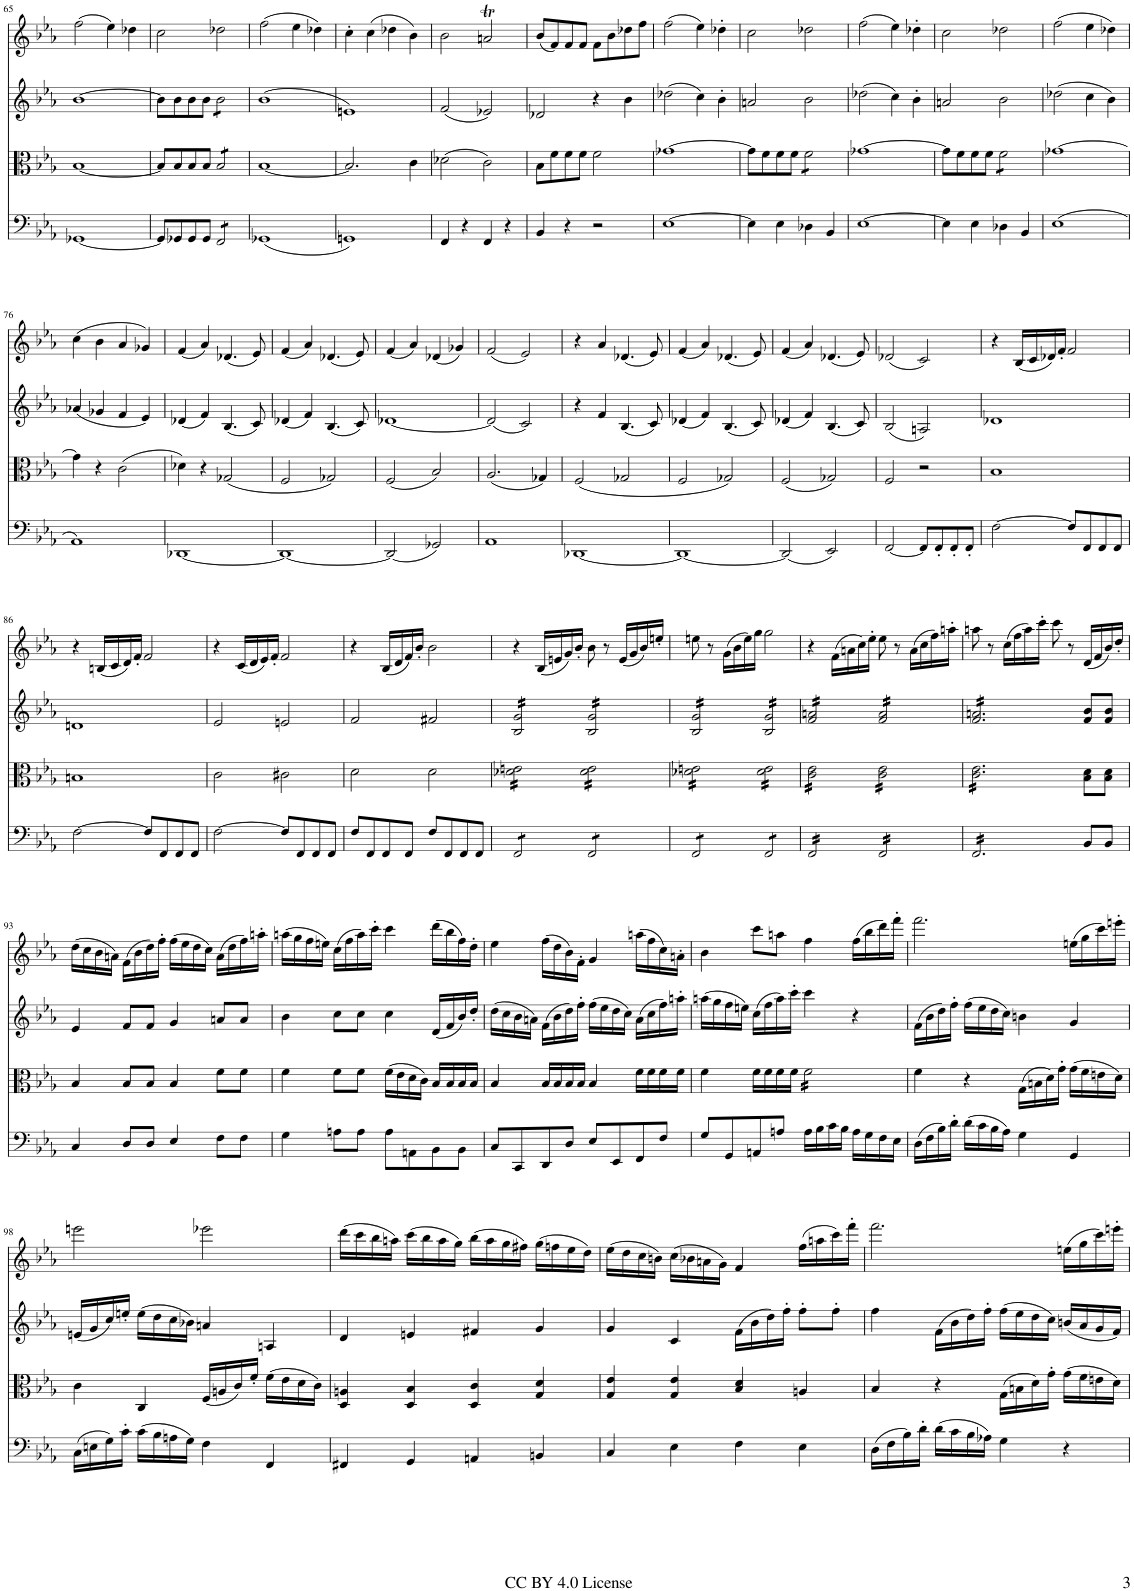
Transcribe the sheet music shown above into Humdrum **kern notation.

**kern	**kern	**kern	**kern
*part4	*part3	*part2	*part1
*staff4	*staff3	*staff2	*staff1
*I"Cello	*I"Viola	*I"Violin II	*I"Violin I
*	*I'Vla	*I'Vln	*I'Vln
!!LO:PB:g=z
*clefF4	*clefC3	*clefG2	*clefG2
*k[b-e-a-]	*k[b-e-a-]	*k[b-e-a-]	*k[b-e-a-]
*M4/4	*M4/4	*M4/4	*M4/4
*met(c)	*met(c)	*met(c)	*met(c)
=65	=65	=65	=65
[1GG-X	[1B-	[1b-	(2ff\
.	.	.	4ee-\)
.	.	.	4dd-X\
=66	=66	=66	=66
8GG-/L]	8B-/L]	8b-\L]	2cc\
8GG-X/	8B-/	8b-\	.
8GG-/	8B-/	8b-\	.
8GG-/J	8B-/J	8b-\J	.
*tremolo	*	*	*
*	*tremolo	*	*
*	*	*tremolo	*
8FF/L	8B-/L	8b-\L	2dd-X\
8FF/	8B-/	8b-\	.
8FF/	8B-/	8b-\	.
8FF/J	8B-/J	8b-\J	.
*	*	*Xtremolo	*
*	*Xtremolo	*	*
*Xtremolo	*	*	*
=67	=67	=67	=67
(1GG-X	[1B-	(>1b-	(2ff\
.	.	.	4ee-\
.	.	.	4dd-X\)
=68	=68	=68	=68
1GGn)	2.B-/]	1en)	4cc'\
.	.	.	(4cc\
.	.	.	4dd-X\
.	4c\	.	4b-\)
=69	=69	=69	=69
4FF/	(2d-X\	(2f/	2b-\
4r	.	.	.
4FF/	2c\)	2e-X/)	2ant/
4r	.	.	.
=70	=70	=70	=70
4BB-/	8B-\L	2d-X/	(8b-/L
.	8f\	.	8f/)
4r	8f\	.	8f/
.	8f\J	.	8f/J
2r	2f\	4r	8f\L
.	.	.	8b-\
.	.	4b-\	8dd-X\
.	.	.	8ff\J
=71	=71	=71	=71
[1E-	[1g-X	(2dd-X\	(2ff\
.	.	4cc\)	4ee-\)
.	.	4b-'\	4dd-X'\
=72	=72	=72	=72
4E-\]	8g-\L]	2an/	2cc\
.	8f\	.	.
4E-\	8f\	.	.
.	8f\J	.	.
*	*tremolo	*	*
4D-X\	8f\L	2b-\	2dd-X\
.	8f\	.	.
4BB-/	8f\	.	.
.	8f\J	.	.
*	*Xtremolo	*	*
=73	=73	=73	=73
[1E-	[1g-X	(2dd-X\	(2ff\
.	.	4cc\)	4ee-\)
.	.	4b-'\	4dd-X'\
=74	=74	=74	=74
4E-\]	8g-\L]	2an/	2cc\
.	8f\	.	.
4E-\	8f\	.	.
.	8f\J	.	.
*	*tremolo	*	*
4D-X\	8f\L	2b-\	2dd-X\
.	8f\	.	.
4BB-/	8f\	.	.
.	8f\J	.	.
*	*Xtremolo	*	*
=75	=75	=75	=75
(>1E-	[1g-X	(2dd-X\	(2ff\
.	.	4cc\	4ee-\
.	.	4b-\)	4dd-X\)
!!LO:LB:g=z
=76	=76	=76	=76
1AA-)	4g-\]	(4a-X/	(4cc\
.	4r	4g-X/	4b-\
.	(2c\	4f/	4a-/
.	.	4e-/)	4g-X/)
=77	=77	=77	=77
[1DD-X	4d-X\)	(4d-X/	(4f/
.	4r	4f/)	4a-/)
.	(2G-X/	(4.B-/	(4.d-X/
.	.	8c/)	8e-/)
=78	=78	=78	=78
1DD-_	2F/	(4d-X/	(4f/
.	.	4f/)	4a-/)
.	2G-X/)	(4.B-/	(4.d-X/
.	.	8c/)	8e-/)
=79	=79	=79	=79
(2DD-/]	(2F/	[1d-X	(4f/
.	.	.	4a-/)
2GG-X/)	2B-/)	.	(4d-X/
.	.	.	4g-X/)
=80	=80	=80	=80
1AA-	(2.A-/	(2d-/]	(2f/
.	.	2c/)	2e-/)
.	4G-X/)	.	.
=81	=81	=81	=81
[1DD-X	(2F/	4r	4r
.	.	4f/	4a-/
.	2G-X/	(4.B-/	(4.d-X/
.	.	8c/)	8e-/)
=82	=82	=82	=82
1DD-_	2F/	(4d-X/	(4f/
.	.	4f/)	4a-/)
.	2G-X/)	(4.B-/	(4.d-X/
.	.	8c/)	8e-/)
=83	=83	=83	=83
(2DD-/]	(2F/	(4d-X/	(4f/
.	.	4f/)	4a-/)
2EE-/)	2G-X/)	(4.B-/	(4.d-X/
.	.	8c/)	8e-/)
=84	=84	=84	=84
[2FF/	2F/	(2B-/	(2d-X/
8FF/L]	2r	2An/)	2c/)
8FF'/	.	.	.
8FF'/	.	.	.
8FF'/J	.	.	.
=85	=85	=85	=85
[2F\	1B-	1d-X	4r
.	.	.	(16B-/LL
.	.	.	16c/
.	.	.	16d-X/)
.	.	.	16f'/JJ
8F/L]	.	.	2f/
8FF/	.	.	.
8FF/	.	.	.
8FF/J	.	.	.
!!LO:LB:g=z
=86	=86	=86	=86
[2F\	1Bn	1dn	4r
.	.	.	(16Bn/LL
.	.	.	16c/
.	.	.	16d/)
.	.	.	16f'/JJ
8F/L]	.	.	2f/
8FF/	.	.	.
8FF/	.	.	.
8FF/J	.	.	.
=87	=87	=87	=87
[2F\	2c\	2e-/	4r
.	.	.	(16c/LL
.	.	.	16d/
.	.	.	16e-/)
.	.	.	16f'/JJ
8F/L]	2c#X\	2en/	2f/
8FF/	.	.	.
8FF/	.	.	.
8FF/J	.	.	.
=88	=88	=88	=88
8F/L	2d\	2f/	4r
8FF/	.	.	.
8FF/	.	.	(16B-/LL
.	.	.	16d/
8FF/J	.	.	16f/)
.	.	.	16b-'/JJ
8F/L	2d\	2f#X/	2b-\
8FF/	.	.	.
8FF/	.	.	.
8FF/J	.	.	.
=89	=89	=89	=89
*tremolo	*	*	*
*	*tremolo	*	*
*	*	*tremolo	*
8FF/L	16d-X\ 16en\LL	16B-/ 16g/LL	4r
.	16d-X\ 16en\	16B-/ 16g/	.
8FF/	16d-X\ 16en\	16B-/ 16g/	.
.	16d-X\ 16en\	16B-/ 16g/	.
8FF/	16d-X\ 16en\	16B-/ 16g/	(16B-/LL
.	16d-X\ 16en\	16B-/ 16g/	16en/
8FF/J	16d-X\ 16en\	16B-/ 16g/	16g/)
.	16d-X\ 16en\JJ	16B-/ 16g/JJ	16b-'/JJ
8FF/L	16d-\ 16e\LL	16B-/ 16g/LL	8b-\
.	16d-\ 16e\	16B-/ 16g/	.
8FF/	16d-\ 16e\	16B-/ 16g/	8r
.	16d-\ 16e\	16B-/ 16g/	.
8FF/	16d-\ 16e\	16B-/ 16g/	(16e/LL
.	16d-\ 16e\	16B-/ 16g/	16g/
8FF/J	16d-\ 16e\	16B-/ 16g/	16b-/)
.	16d-\ 16e\JJ	16B-/ 16g/JJ	16een'/JJ
=90	=90	=90	=90
8FF/L	16d-X\ 16en\LL	16B-/ 16g/LL	8een\
.	16d-X\ 16en\	16B-/ 16g/	.
8FF/	16d-X\ 16en\	16B-/ 16g/	8r
.	16d-X\ 16en\	16B-/ 16g/	.
8FF/	16d-X\ 16en\	16B-/ 16g/	(16g\LL
.	16d-X\ 16en\	16B-/ 16g/	16b-\
8FF/J	16d-X\ 16en\	16B-/ 16g/	16ee\)
.	16d-X\ 16en\JJ	16B-/ 16g/JJ	16gg\JJ
8FF/L	16d-\ 16e\LL	16B-/ 16g/LL	2gg\
.	16d-\ 16e\	16B-/ 16g/	.
8FF/	16d-\ 16e\	16B-/ 16g/	.
.	16d-\ 16e\	16B-/ 16g/	.
8FF/	16d-\ 16e\	16B-/ 16g/	.
.	16d-\ 16e\	16B-/ 16g/	.
8FF/J	16d-\ 16e\	16B-/ 16g/	.
.	16d-\ 16e\JJ	16B-/ 16g/JJ	.
=91	=91	=91	=91
16FF/LL	16c\ 16e-\LL	16f/ 16an/LL	4r
16FF/	16c\ 16e-\	16f/ 16an/	.
16FF/	16c\ 16e-\	16f/ 16an/	.
16FF/	16c\ 16e-\	16f/ 16an/	.
16FF/	16c\ 16e-\	16f/ 16an/	(16f\LL
16FF/	16c\ 16e-\	16f/ 16an/	16an\
16FF/	16c\ 16e-\	16f/ 16an/	16cc\)
16FF/JJ	16c\ 16e-\JJ	16f/ 16an/JJ	16ee-'\JJ
16FF/LL	16c\ 16e-\LL	16f/ 16a/LL	8ee-\
16FF/	16c\ 16e-\	16f/ 16a/	.
16FF/	16c\ 16e-\	16f/ 16a/	8r
16FF/	16c\ 16e-\	16f/ 16a/	.
16FF/	16c\ 16e-\	16f/ 16a/	(16a\LL
16FF/	16c\ 16e-\	16f/ 16a/	16cc\
16FF/	16c\ 16e-\	16f/ 16a/	16ff\)
16FF/JJ	16c\ 16e-\JJ	16f/ 16a/JJ	16aan'\JJ
=92	=92	=92	=92
16FF/LL	16c\ 16e-\LL	16f/ 16an/LL	8aan\
16FF/	16c\ 16e-\	16f/ 16an/	.
16FF/	16c\ 16e-\	16f/ 16an/	8r
16FF/	16c\ 16e-\	16f/ 16an/	.
16FF/	16c\ 16e-\	16f/ 16an/	(16cc\LL
16FF/	16c\ 16e-\	16f/ 16an/	16ff\
16FF/	16c\ 16e-\	16f/ 16an/	16aa\)
16FF/	16c\ 16e-\	16f/ 16an/	16ccc'\JJ
16FF/	16c\ 16e-\	16f/ 16an/	8ccc\
16FF/	16c\ 16e-\	16f/ 16an/	.
16FF/	16c\ 16e-\	16f/ 16an/	8r
16FF/JJ	16c\ 16e-\JJ	16f/ 16an/JJ	.
*	*	*Xtremolo	*
*	*Xtremolo	*	*
*Xtremolo	*	*	*
8BB-/L	8B-\ 8d\L	8f/ 8b-/L	(16d/LL
.	.	.	16f/
8BB-/J	8B-\ 8d\J	8f/ 8b-/J	16b-/)
.	.	.	16dd'/JJ
!!LO:LB:g=z
=93	=93	=93	=93
4C/	4B-/	4e-/	(16dd\LL
.	.	.	16cc\
.	.	.	16b-\
.	.	.	16an\JJ)
8D/L	8B-/L	8f/L	(16f\LL
.	.	.	16b-\
8D/J	8B-/J	8f/J	16dd\)
.	.	.	16ff'\JJ
4E-/	4B-/	4g/	(16ff\LL
.	.	.	16ee-\
.	.	.	16dd\
.	.	.	16cc\JJ)
8F\L	8f\L	8an/L	(16a\LL
.	.	.	16dd\
8F\J	8f\J	8a/J	16ff\)
.	.	.	16aan'\JJ
=94	=94	=94	=94
4G\	4f\	4b-\	(16aan\LL
.	.	.	16gg\
.	.	.	16ff\
.	.	.	16een\JJ)
8An\L	8f\L	8cc\L	(16cc\LL
.	.	.	16ff\
8A\J	8f\J	8cc\J	16aa\)
.	.	.	16ccc'\JJ
8A\L	(16f\LL	4cc\	4ccc\
.	16e-\	.	.
8AAn\	16d\	.	.
.	16c\JJ)	.	.
8BB-\	16B-/LL	(16d/LL	(16ddd\LL
.	16B-/	16f/	16bb-\
8BB-\J	16B-/	16b-/)	16ff\)
.	16B-/JJ	16dd'/JJ	16dd'\JJ
=95	=95	=95	=95
8C/L	4B-/	(16dd\LL	4ee-\
.	.	16cc\	.
8CC/	.	16b-\	.
.	.	16an\JJ)	.
8DD/	16B-/LL	(16f\LL	(16ff\LL
.	16B-/	16b-\	16dd\
8D/J	16B-/	16dd\)	16b-\)
.	16B-/JJ	16ff'\JJ	16f'\JJ
8E-/L	4B-/	(16ff\LL	4g/
.	.	16ee-\	.
8EE-/	.	16dd\	.
.	.	16cc\JJ)	.
8FF/	16f\LL	(16a\LL	(16aan\LL
.	16f\	16cc\	16ff\
8F/J	16f\	16ff\)	16cc\)
.	16f\JJ	16aan'\JJ	16an'\JJ
=96	=96	=96	=96
8G/L	4f\	(16aan\LL	4b-\
.	.	16gg\	.
8GG/	.	16ff\	.
.	.	16een\JJ)	.
8AAn/	16f\LL	(16cc\LL	8ccc\L
.	16f\	16ff\	.
8An/J	16f\	16aa\)	8aan\J
.	16f\JJ	16ccc'\JJ	.
*	*tremolo	*	*
16A\LL	16f\LL	4ccc\	4ff\
16B-\	16f\	.	.
16c\	16f\	.	.
16B-\JJ	16f\	.	.
16A\LL	16f\	4r	(16ff\LL
16G\	16f\	.	16bb-\
16F\	16f\	.	16ddd\)
16E-\JJ	16f\JJ	.	16fff'\JJ
*	*Xtremolo	*	*
=97	=97	=97	=97
(16D\LL	4f\	(16f\LL	2.fff\
16F\	.	16b-\	.
16B-\)	.	16dd\)	.
16d'\JJ	.	16ff'\JJ	.
(16d\LL	4r	(16ff\LL	.
16c\	.	16ee-\	.
16B-\	.	16dd\	.
16A-\JJ)	.	16cc\JJ)	.
4G\	(16G\LL	4bn\	.
.	16Bn\	.	.
.	16d\)	.	.
.	16g'\JJ	.	.
4GG/	(16g\LL	4g/	(16een\LL
.	16f\	.	16gg\
.	16en\	.	16ccc\)
.	16d\JJ)	.	16eeen'\JJ
!!LO:LB:g=z
=98	=98	=98	=98
(16C\LL	4c\	(16en/LL	2eeen\
16En\	.	16g/	.
16G\)	.	16cc/)	.
16c'\JJ	.	16een'/JJ	.
(16c\LL	4C/	(16ee\LL	.
16B-\	.	16dd\	.
16An\	.	16cc\	.
16G\JJ)	.	16b-X\JJ)	.
4F\	(16F/LL	4an/	2eee-X\
.	16An/	.	.
.	16c/)	.	.
.	16f'/JJ	.	.
4FF/	(16f\LL	4An/	.
.	16e-\	.	.
.	16d\	.	.
.	16c\JJ)	.	.
=99	=99	=99	=99
4FF#X/	4D/ 4An/	4d/	(16ddd\LL
.	.	.	16ccc\
.	.	.	16bb-\
.	.	.	16aan\JJ)
4GG/	4D/ 4B-/	4en/	(16ccc\LL
.	.	.	16bb-\
.	.	.	16aa\
.	.	.	16gg\JJ)
4AAn/	4D/ 4c/	4f#X/	(16bb-\LL
.	.	.	16aa\
.	.	.	16gg\
.	.	.	16ff#X\JJ)
4BBn/	4G/ 4d/	4g/	(16gg\LL
.	.	.	16ffn\
.	.	.	16ee-\
.	.	.	16dd\JJ)
=100	=100	=100	=100
4C/	4G/ 4e-/	4g/	(16ee-\LL
.	.	.	16dd\
.	.	.	16cc\
.	.	.	16bn\JJ)
4E-\	4G/ 4e-/	4c/	(16cc\LL
.	.	.	16b-X\
.	.	.	16an\
.	.	.	16g\JJ)
4F\	4B-/ 4d/	(16f\LL	4f/
.	.	16b-\	.
.	.	16dd\)	.
.	.	16ff'\JJ	.
4E-\	4An/	8ff'\L	(16ff\LL
.	.	.	16aan\
.	.	8ff'\J	16ccc\)
.	.	.	16fff'\JJ
=101	=101	=101	=101
(16D\LL	4B-/	4ff\	2.fff\
16F\	.	.	.
16B-\)	.	.	.
16d'\JJ	.	.	.
(16d\LL	4r	(16f\LL	.
16c\	.	16b-\	.
16B-\	.	16dd\)	.
16A-X\JJ)	.	16ff'\JJ	.
4G\	(16G\LL	(16ff\LL	.
.	16Bn\	16ee-\	.
.	16d\)	16dd\	.
.	16g'\JJ	16cc\JJ)	.
4r	(16g\LL	(16bn/LL	(16een\LL
.	16f\	16a-/	16gg\
.	16en\	16g/	16ccc\)
.	16d\JJ)	16f/JJ)	16eeen'\JJ
=	=	=	=
*-	*-	*-	*-
